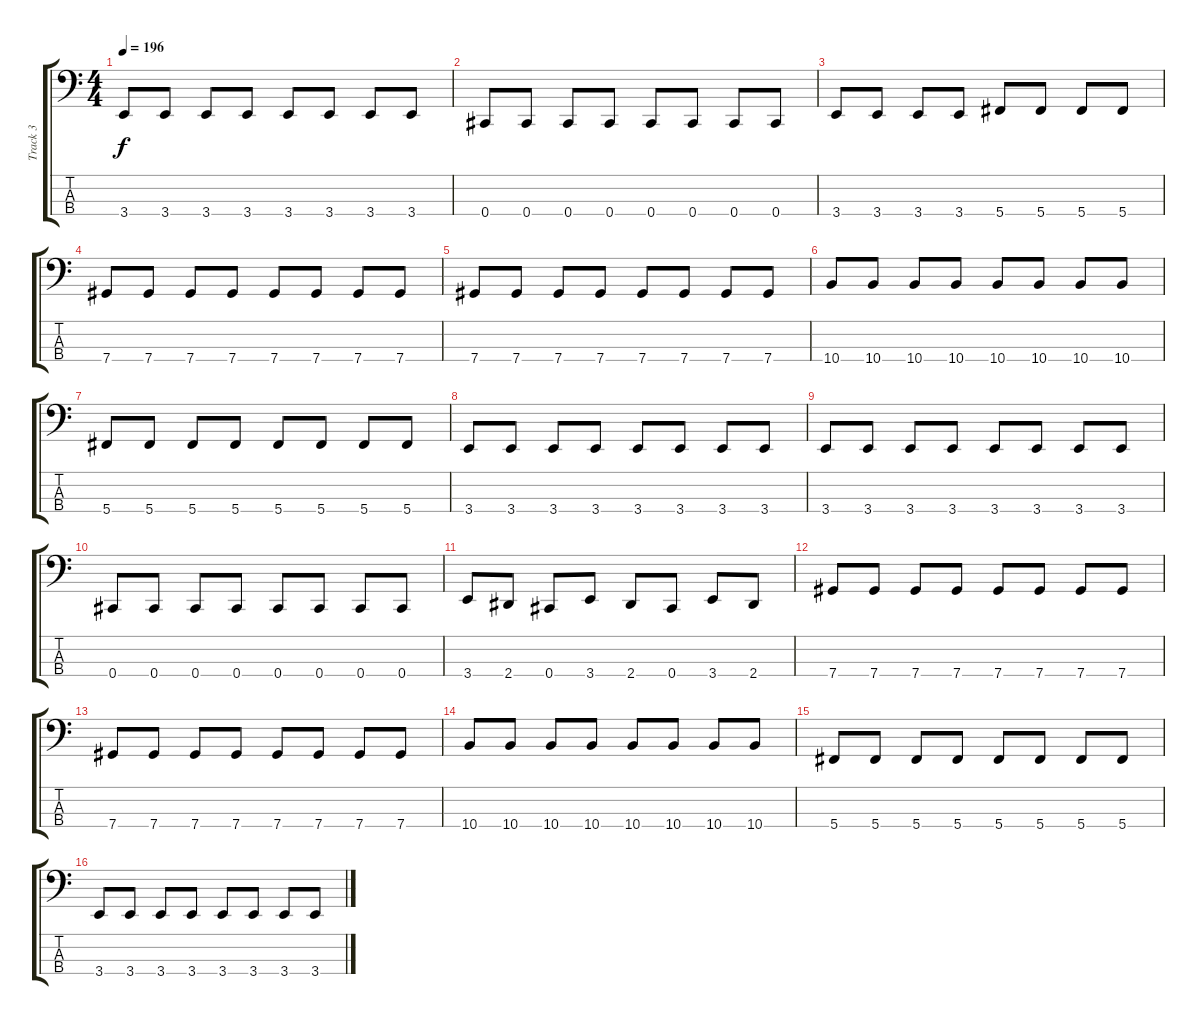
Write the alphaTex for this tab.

\track ("Track 3" "Track 3") {instrument electricbassfinger}
\staff {score tabs}
\tuning (Gb2 Db2 Ab1 Db1) {hide}
\ts (4 4)
\tempo 196
\clef f4
\ks c
3.4.8{dy f} 3.4.8 3.4.8 3.4.8 3.4.8 3.4.8 3.4.8 3.4.8 |
0.4.8 0.4.8 0.4.8 0.4.8 0.4.8 0.4.8 0.4.8 0.4.8 |
3.4.8 3.4.8 3.4.8 3.4.8 5.4.8 5.4.8 5.4.8 5.4.8 |
7.4.8 7.4.8 7.4.8 7.4.8 7.4.8 7.4.8 7.4.8 7.4.8 |
7.4.8 7.4.8 7.4.8 7.4.8 7.4.8 7.4.8 7.4.8 7.4.8 |
10.4.8 10.4.8 10.4.8 10.4.8 10.4.8 10.4.8 10.4.8 10.4.8 |
5.4.8 5.4.8 5.4.8 5.4.8 5.4.8 5.4.8 5.4.8 5.4.8 |
3.4.8 3.4.8 3.4.8 3.4.8 3.4.8 3.4.8 3.4.8 3.4.8 |
3.4.8 3.4.8 3.4.8 3.4.8 3.4.8 3.4.8 3.4.8 3.4.8 |
0.4.8 0.4.8 0.4.8 0.4.8 0.4.8 0.4.8 0.4.8 0.4.8 |
3.4.8 2.4.8 0.4.8 3.4.8 2.4.8 0.4.8 3.4.8 2.4.8 |
7.4.8 7.4.8 7.4.8 7.4.8 7.4.8 7.4.8 7.4.8 7.4.8 |
7.4.8 7.4.8 7.4.8 7.4.8 7.4.8 7.4.8 7.4.8 7.4.8 |
10.4.8 10.4.8 10.4.8 10.4.8 10.4.8 10.4.8 10.4.8 10.4.8 |
5.4.8 5.4.8 5.4.8 5.4.8 5.4.8 5.4.8 5.4.8 5.4.8 |
3.4.8 3.4.8 3.4.8 3.4.8 3.4.8 3.4.8 3.4.8 3.4.8
